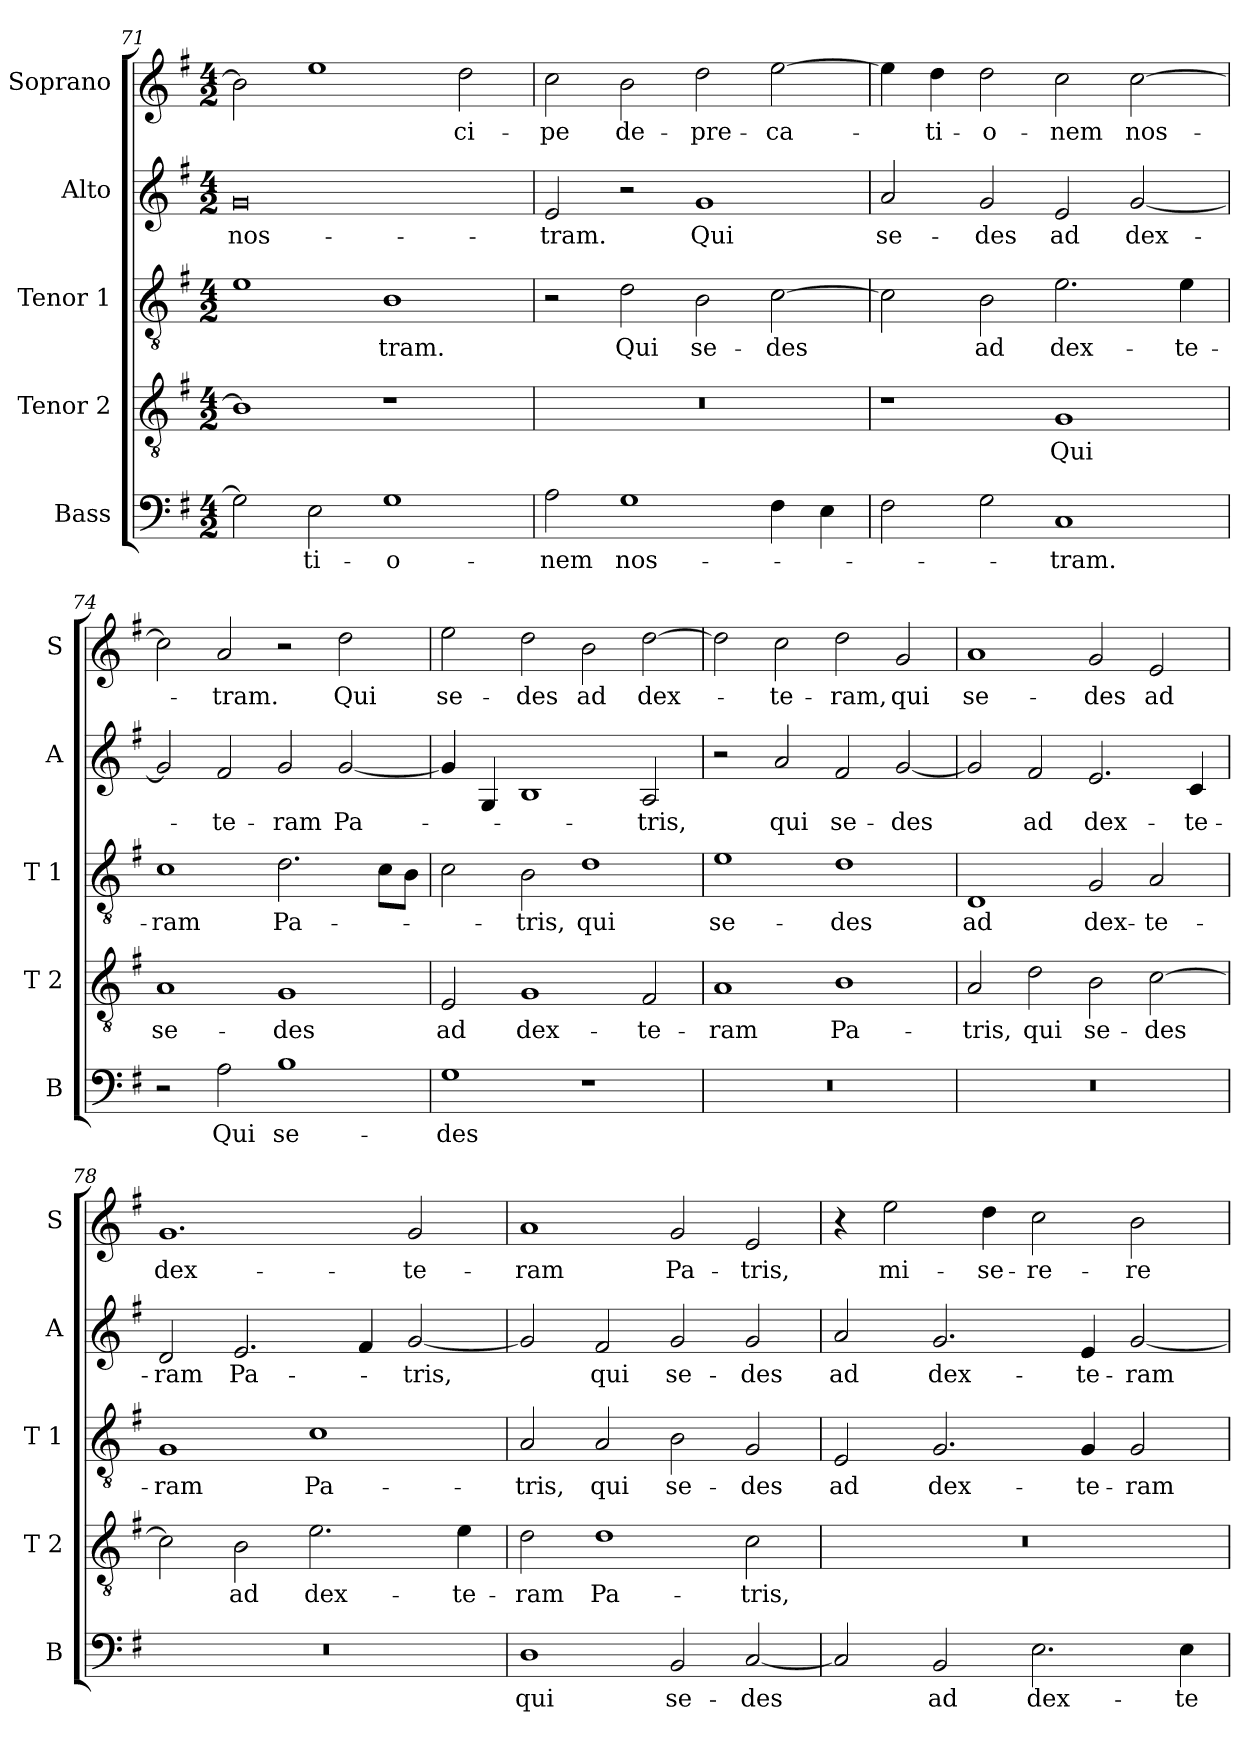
**kern	**text	**kern	**text	**kern	**text	**kern	**text	**kern	**text
*part5	*part5	*part4	*part4	*part3	*part3	*part2	*part2	*part1	*part1
*staff5	*staff5	*staff4	*staff4	*staff3	*staff3	*staff2	*staff2	*staff1	*staff1
*I"Bass	*	*I"Tenor 2	*	*I"Tenor 1	*	*I"Alto	*	*I"Soprano	*
*I'B	*	*I'T 2	*	*I'T 1	*	*I'A	*	*I'S	*
!!LO:PB:g=z
*clefF4	*	*clefGv2	*	*clefGv2	*	*clefG2	*	*clefG2	*
*k[f#]	*	*k[f#]	*	*k[f#]	*	*k[f#]	*	*k[f#]	*
*G:	*	*G:	*	*G:	*	*G:	*	*G:	*
*M4/2	*	*M4/2	*	*M4/2	*	*M4/2	*	*M4/2	*
=71	=71	=71	=71	=71	=71	=71	=71	=71	=71
!	!	!	!	!	!	!	!LO:LY:b	!	!
2G\]	.	1B]	.	1e	.	0g	nos-	2b\]	.
!	!LO:LY:b	!	!	!	!	!	!	!	!
2E\	-ti-	.	.	.	.	.	.	1ee	.
!	!LO:LY:b	!	!	!	!LO:LY:b	!	!	!	!
1G	-o-	1r	.	1B	-tram.	.	.	.	.
!	!	!	!	!	!	!	!	!	!LO:LY:b
.	.	.	.	.	.	.	.	2dd\	-ci-
=72	=72	=72	=72	=72	=72	=72	=72	=72	=72
!	!LO:LY:b	!	!	!	!	!	!LO:LY:b	!	!LO:LY:b
2A\	-nem	0r	.	2r	.	2e/	-tram.	2cc\	-pe
!	!LO:LY:b	!	!	!	!LO:LY:b	!	!	!	!LO:LY:b
1G	nos-	.	.	2d\	Qui	2r	.	2b\	de-
!	!	!	!	!	!LO:LY:b	!	!LO:LY:b	!	!LO:LY:b
.	.	.	.	2B\	se-	1g	Qui	2dd\	-pre-
!	!	!	!	!	!LO:LY:b	!	!	!	!LO:LY:b
4F#\	.	.	.	[2c\	-des	.	.	[2ee\	-ca-
4E\	.	.	.	.	.	.	.	.	.
=73	=73	=73	=73	=73	=73	=73	=73	=73	=73
!	!	!	!	!	!	!	!LO:LY:b	!	!
2F#\	.	1r	.	2c\]	.	2a/	se-	4ee\]	.
!	!	!	!	!	!	!	!	!	!LO:LY:b
.	.	.	.	.	.	.	.	4dd\	-ti-
!	!	!	!	!	!LO:LY:b	!	!LO:LY:b	!	!LO:LY:b
2G\	.	.	.	2B\	ad	2g/	-des	2dd\	-o-
!	!LO:LY:b	!	!LO:LY:b	!	!LO:LY:b	!	!LO:LY:b	!	!LO:LY:b
1C	-tram.	1G	Qui	2.e\	dex-	2e/	ad	2cc\	-nem
!	!	!	!	!	!	!	!LO:LY:b	!	!LO:LY:b
.	.	.	.	.	.	[2g/	dex-	[2cc\	nos-
!	!	!	!	!	!LO:LY:b	!	!	!	!
.	.	.	.	4e\	-te-	.	.	.	.
=74	=74	=74	=74	=74	=74	=74	=74	=74	=74
!	!	!	!LO:LY:b	!	!LO:LY:b	!	!	!	!
2r	.	1A	se-	1c	-ram	2g/]	.	2cc\]	.
!	!LO:LY:b	!	!	!	!	!	!LO:LY:b	!	!LO:LY:b
2A\	Qui	.	.	.	.	2f#/	-te-	2a/	-tram.
!	!LO:LY:b	!	!LO:LY:b	!	!LO:LY:b	!	!LO:LY:b	!	!
1B	se-	1G	-des	2.d\	Pa-	2g/	-ram	2r	.
!	!	!	!	!	!	!	!LO:LY:b	!	!LO:LY:b
.	.	.	.	.	.	[2g/	Pa-	2dd\	Qui
.	.	.	.	8c\L	.	.	.	.	.
.	.	.	.	8B\J	.	.	.	.	.
=75	=75	=75	=75	=75	=75	=75	=75	=75	=75
!	!LO:LY:b	!	!LO:LY:b	!	!	!	!	!	!LO:LY:b
1G	-des	2E/	ad	2c\	.	4g/]	.	2ee\	se-
.	.	.	.	.	.	4G/	.	.	.
!	!	!	!LO:LY:b	!	!LO:LY:b	!	!	!	!LO:LY:b
.	.	1G	dex-	2B\	-tris,	1B	.	2dd\	-des
!	!	!	!	!	!LO:LY:b	!	!	!	!LO:LY:b
1r	.	.	.	1d	qui	.	.	2b\	ad
!	!	!	!LO:LY:b	!	!	!	!LO:LY:b	!	!LO:LY:b
.	.	2F#/	-te-	.	.	2A/	-tris,	[2dd\	dex-
!!LO:LB:g=z
=76	=76	=76	=76	=76	=76	=76	=76	=76	=76
!	!	!	!LO:LY:b	!	!LO:LY:b	!	!	!	!
0r	.	1A	-ram	1e	se-	2r	.	2dd\]	.
!	!	!	!	!	!	!	!LO:LY:b	!	!LO:LY:b
.	.	.	.	.	.	2a/	qui	2cc\	-te-
!	!	!	!LO:LY:b	!	!LO:LY:b	!	!LO:LY:b	!	!LO:LY:b
.	.	1B	Pa-	1d	-des	2f#/	se-	2dd\	-ram,
!	!	!	!	!	!	!	!LO:LY:b	!	!LO:LY:b
.	.	.	.	.	.	[2g/	-des	2g/	qui
=77	=77	=77	=77	=77	=77	=77	=77	=77	=77
!	!	!	!LO:LY:b	!	!LO:LY:b	!	!	!	!LO:LY:b
0r	.	2A/	-tris,	1D	ad	2g/]	.	1a	se-
!	!	!	!LO:LY:b	!	!	!	!LO:LY:b	!	!
.	.	2d\	qui	.	.	2f#/	ad	.	.
!	!	!	!LO:LY:b	!	!LO:LY:b	!	!LO:LY:b	!	!LO:LY:b
.	.	2B\	se-	2G/	dex-	2.e/	dex-	2g/	-des
!	!	!	!LO:LY:b	!	!LO:LY:b	!	!	!	!LO:LY:b
.	.	[2c\	-des	2A/	-te-	.	.	2e/	ad
!	!	!	!	!	!	!	!LO:LY:b	!	!
.	.	.	.	.	.	4c/	-te-	.	.
=78	=78	=78	=78	=78	=78	=78	=78	=78	=78
!	!	!	!	!	!LO:LY:b	!	!LO:LY:b	!	!LO:LY:b
0r	.	2c\]	.	1G	-ram	2d/	-ram	1.g	dex-
!	!	!	!LO:LY:b	!	!	!	!LO:LY:b	!	!
.	.	2B\	ad	.	.	2.e/	Pa-	.	.
!	!	!	!LO:LY:b	!	!LO:LY:b	!	!	!	!
.	.	2.e\	dex-	1c	Pa-	.	.	.	.
.	.	.	.	.	.	4f#/	.	.	.
!	!	!	!	!	!	!	!LO:LY:b	!	!LO:LY:b
.	.	.	.	.	.	[2g/	-tris,	2g/	-te-
!	!	!	!LO:LY:b	!	!	!	!	!	!
.	.	4e\	-te-	.	.	.	.	.	.
=79	=79	=79	=79	=79	=79	=79	=79	=79	=79
!	!LO:LY:b	!	!LO:LY:b	!	!LO:LY:b	!	!	!	!LO:LY:b
1D	qui	2d\	-ram	2A/	-tris,	2g/]	.	1a	-ram
!	!	!	!LO:LY:b	!	!LO:LY:b	!	!LO:LY:b	!	!
.	.	1d	Pa-	2A/	qui	2f#/	qui	.	.
!	!LO:LY:b	!	!	!	!LO:LY:b	!	!LO:LY:b	!	!LO:LY:b
2BB/	se-	.	.	2B\	se-	2g/	se-	2g/	Pa-
!	!LO:LY:b	!	!LO:LY:b	!	!LO:LY:b	!	!LO:LY:b	!	!LO:LY:b
[2C/	-des	2c\	-tris,	2G/	-des	2g/	-des	2e/	-tris,
=80	=80	=80	=80	=80	=80	=80	=80	=80	=80
!	!	!	!	!	!LO:LY:b	!	!LO:LY:b	!	!
2C/]	.	0r	.	2E/	ad	2a/	ad	4r	.
!	!	!	!	!	!	!	!	!	!LO:LY:b
.	.	.	.	.	.	.	.	2ee\	mi-
!	!LO:LY:b	!	!	!	!LO:LY:b	!	!LO:LY:b	!	!
2BB/	ad	.	.	2.G/	dex-	2.g/	dex-	.	.
!	!	!	!	!	!	!	!	!	!LO:LY:b
.	.	.	.	.	.	.	.	4dd\	-se-
!	!LO:LY:b	!	!	!	!	!	!	!	!LO:LY:b
2.E\	dex-	.	.	.	.	.	.	2cc\	-re-
!	!	!	!	!	!LO:LY:b	!	!LO:LY:b	!	!
.	.	.	.	4G/	-te-	4e/	-te-	.	.
!	!	!	!	!	!LO:LY:b	!	!LO:LY:b	!	!LO:LY:b
.	.	.	.	2G/	-ram	[2g/	-ram	2b\	-re
!	!LO:LY:b	!	!	!	!	!	!	!	!
4E\	-te-	.	.	.	.	.	.	.	.
=	=	=	=	=	=	=	=	=	=
*-	*-	*-	*-	*-	*-	*-	*-	*-	*-
